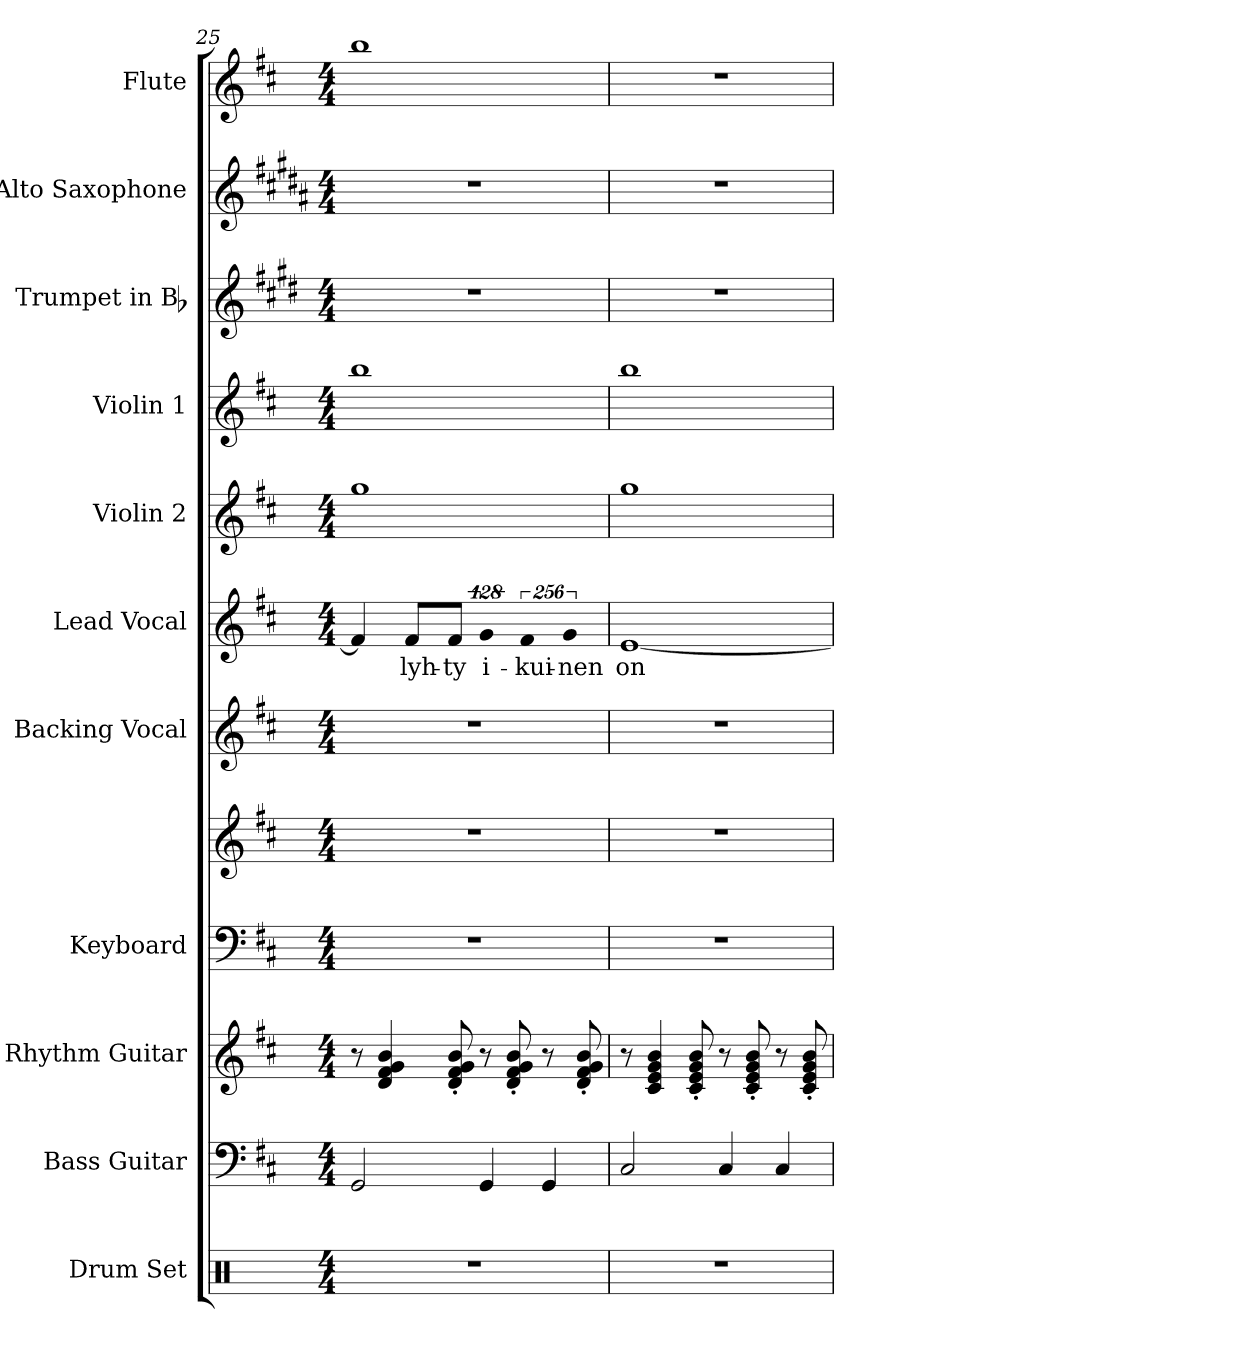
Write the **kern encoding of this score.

**kern	**kern	**kern	**kern	**kern	**kern	**kern	**text	**kern	**kern	**kern	**kern	**kern
*part11	*part10	*part9	*part8	*part8	*part7	*part6	*part6	*part5	*part4	*part3	*part2	*part1
*staff12	*staff11	*staff10	*staff9	*staff8	*staff7	*staff6	*staff6	*staff5	*staff4	*staff3	*staff2	*staff1
*I"Drum Set	*I"Bass Guitar	*I"Rhythm Guitar	*I"Keyboard	*	*I"Backing Vocal	*I"Lead Vocal	*	*I"Violin 2	*I"Violin 1	*I"Trumpet in Bb	*I"Alto Saxophone	*I"Flute
*I'Dr.	*I'Bass	*I'Rhy.	*I'Kbd.	*	*	*	*	*I'Vln. 2	*I'Vln. 1	*I'Tpt.	*I'Alto Sax.	*I'Fl.
*clefX	*clefF4	*clefG2	*clefF4	*clefG2	*clefG2	*clefG2	*	*clefG2	*clefG2	*clefG2	*clefG2	*clefG2
*	*ITrd7c12	*ITrd7c12	*	*	*	*	*	*	*	*ITrd1c2	*ITrd5c9	*
*k[]	*k[f#c#]	*k[f#c#]	*k[f#c#]	*k[f#c#]	*k[f#c#]	*k[f#c#]	*	*k[f#c#]	*k[f#c#]	*k[f#c#]	*k[f#c#]	*k[f#c#]
*C:	*b:	*b:	*b:	*b:	*b:	*b:	*	*b:	*b:	*b:	*b:	*b:
*M4/4	*M4/4	*M4/4	*M4/4	*M4/4	*M4/4	*M4/4	*	*M4/4	*M4/4	*M4/4	*M4/4	*M4/4
=25	=25	=25	=25	=25	=25	=25	=25	=25	=25	=25	=25	=25
1r	2GGGi/	8r	1r	1r	1r	4f#i/]	.	1ggi	1bbi	1r	1r	1bbi
.	.	4Di/ 4F#i 4Gi 4Bi	.	.	.	.	.	.	.	.	.	.
!	!	!	!	!	!	!	!LO:LY:b:color=#000000	!	!	!	!	!
.	.	.	.	.	.	8f#i/L	lyh-	.	.	.	.	.
!	!	!	!	!	!	!	!LO:LY:b:color=#000000	!	!	!	!	!
.	.	8Di/' 8F#i' 8Gi' 8Bi'	.	.	.	8f#i/J	-ty	.	.	.	.	.
!	!	!	!	!	!	!LO:N:vis=4	!	!	!	!	!	!
!	!	!	!	!	!	!	!LO:LY:b:color=#000000	!	!	!	!	!
.	4GGGi/	8r	.	.	.	512%85gi/	i-	.	.	.	.	.
.	.	8Di/' 8F#i' 8Gi' 8Bi'	.	.	.	.	.	.	.	.	.	.
!	!	!	!	!	!	!LO:N:vis=4	!	!	!	!	!	!
!	!	!	!	!	!	!	!LO:LY:b:color=#000000	!	!	!	!	!
.	.	.	.	.	.	1024%171f#i/	-kui-	.	.	.	.	.
.	4GGGi/	8r	.	.	.	.	.	.	.	.	.	.
!	!	!	!	!	!	!LO:N:vis=4	!	!	!	!	!	!
!	!	!	!	!	!	!	!LO:LY:b:color=#000000	!	!	!	!	!
.	.	.	.	.	.	1024%171gi/	-nen	.	.	.	.	.
.	.	8Di/' 8F#i' 8Gi' 8Bi'	.	.	.	.	.	.	.	.	.	.
=26	=26	=26	=26	=26	=26	=26	=26	=26	=26	=26	=26	=26
!	!	!	!	!	!	!	!LO:LY:b:color=#000000	!	!	!	!	!
1r	2CC#i/	8r	1r	1r	1r	[<1ei	on	1ggi	1bbi	1r	1r	1r
.	.	4C#i/ 4Ei 4Gi 4Bi	.	.	.	.	.	.	.	.	.	.
.	.	8C#i/' 8Ei' 8Gi' 8Bi'	.	.	.	.	.	.	.	.	.	.
.	4CC#i/	8r	.	.	.	.	.	.	.	.	.	.
.	.	8C#i/' 8Ei' 8Gi' 8Bi'	.	.	.	.	.	.	.	.	.	.
.	4CC#i/	8r	.	.	.	.	.	.	.	.	.	.
.	.	8C#i/' 8Ei' 8Gi' 8Bi'	.	.	.	.	.	.	.	.	.	.
=	=	=	=	=	=	=	=	=	=	=	=	=
*-	*-	*-	*-	*-	*-	*-	*-	*-	*-	*-	*-	*-
